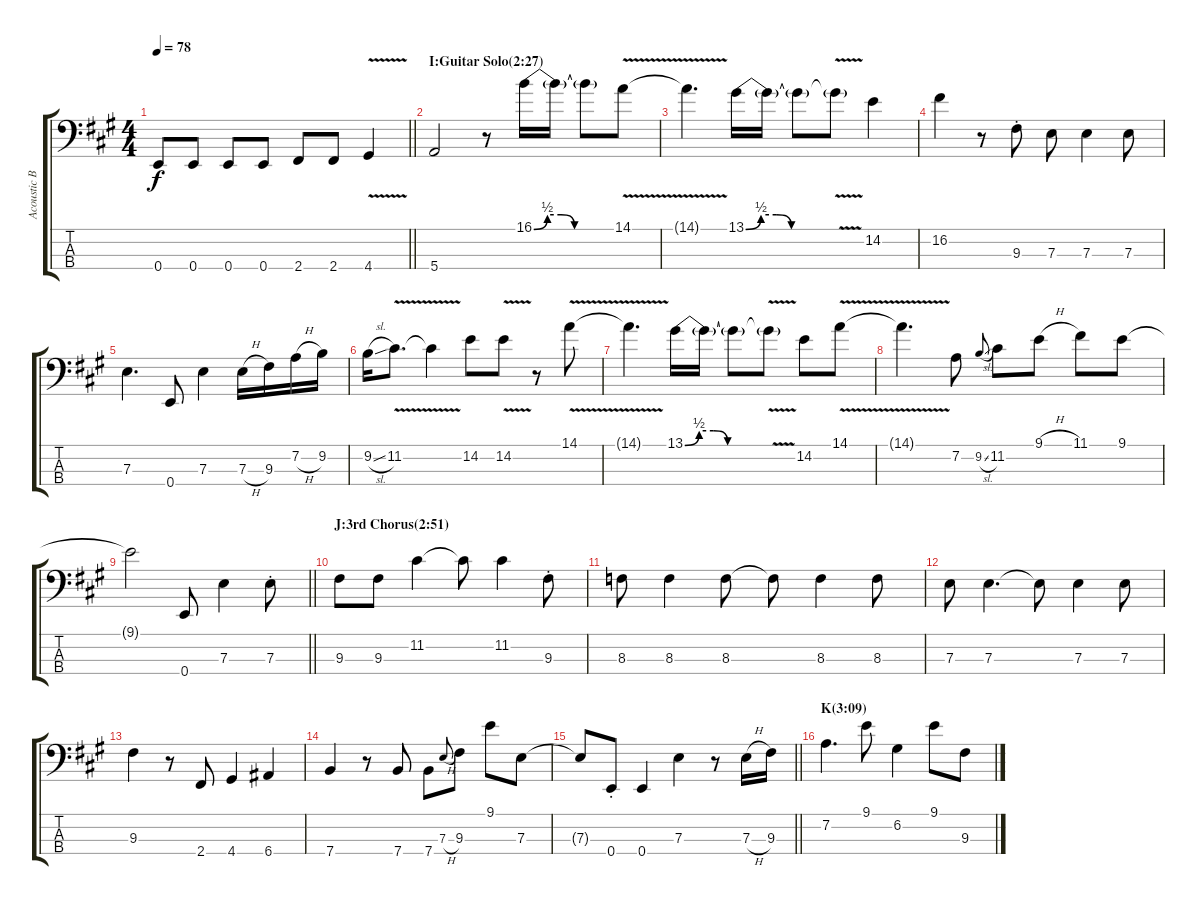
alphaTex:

\track ("Acoustic Bass" "Acoustic B") {instrument electricbassfinger}
\staff {score tabs}
\tuning (G2 D2 A1 E1) {hide}
\ts (4 4)
\tempo 78
\clef f4
\barLineRight lightlight
\ks a
0.4.8{dy f} 0.4.8 0.4.8 0.4.8 2.4.8 2.4.8 4.4{v}.4 |
\section ("" "I:Guitar Solo(2:27)")
5.4.2 r.8 16.1{be (custom 0 0 10 2 20 2 30 0 60 0)}.16 16.1{t}.16 16.1{t}.8 14.1{v}.8 |
14.1{t}.4{d} 13.1{be (custom 0 0 10 2 20 2 30 0 60 0)}.16 13.1{t}.16 13.1{t}.8 13.1{v t}.8 14.2.4 |
16.2.4 r.8 9.3{st}.8 7.3.8 7.3.4 7.3.8 |
7.3.4{d} 0.4.8 7.3.4 7.3{h}.16 9.3.16 7.2{h}.16 9.2.16 |
9.2{sl}.16 11.2{v}.8{d} 11.2{t}.4 14.2.8 14.2{v}.8 r.8 14.1{v}.8 |
14.1{t}.4{d} 13.1{be (custom 0 0 10 2 20 2 30 0 60 0)}.16 13.1{t}.16 13.1{t}.8 13.1{v t}.8 14.2.8 14.1{v}.8 |
14.1{t}.4{d} 7.2.8 9.2{sl}.8{gr onbeat} 11.2.8 9.1{h}.8 11.1.8 9.1.8 |
\barLineRight lightlight
9.1{t}.2 0.4.8 7.3.4 7.3{st}.8 |
\section ("" "J:3rd Chorus(2:51)")
9.3.8 9.3.8 11.2.4 11.2{t}.8 11.2.4 9.3{st}.8 |
8.3.8 8.3.4 8.3.8 8.3{t}.8 8.3.4 8.3.8 |
7.3.8 7.3.4{d} 7.3{t}.8 7.3.4 7.3.8 |
9.3.4 r.8 2.4.8 4.4.4 6.4.4 |
7.4.4 r.8 7.4.8 7.4.8 7.3{h}.8{gr onbeat} 9.3.8 9.1.8 7.3.8 |
\barLineRight lightlight
7.3{t}.8 0.4{st}.8 0.4.4 7.3.4 r.8 7.3{h}.16 9.3.16 |
\section ("" "K(3:09)")
7.2.4{d} 9.1.8 6.2.4 9.1.8 9.3.8
